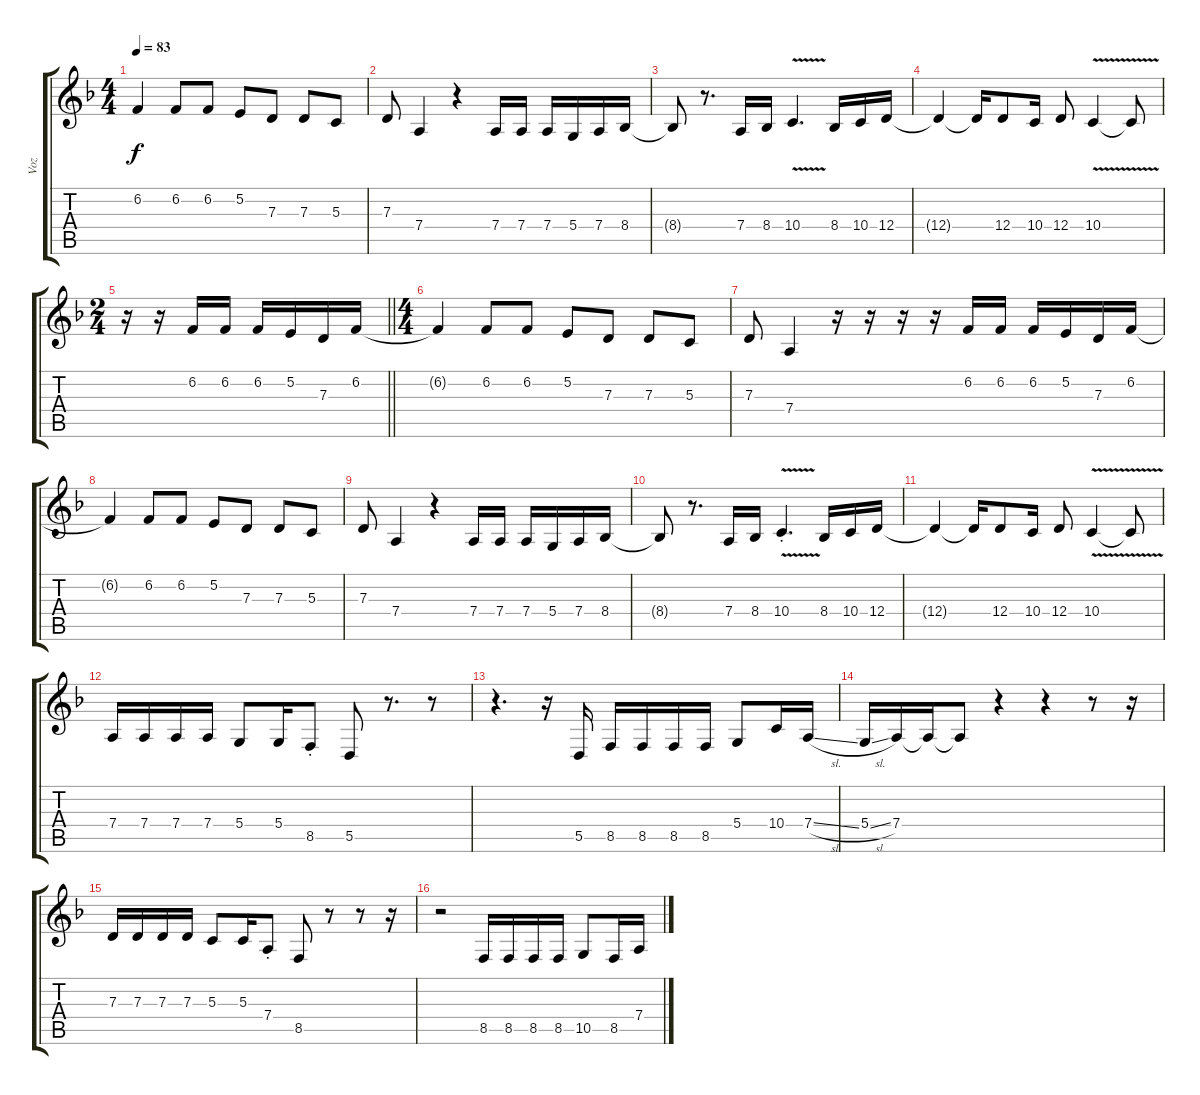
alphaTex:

\track ("Voz" "Voz") {instrument tenorsax}
\staff {score tabs}
\tuning (E4 B3 G3 D3 A2 E2) {hide}
\ts (4 4)
\tempo 83
\clef g2
\ks dminor
6.2{t}.4{dy f} 6.2.8 6.2.8 5.2.8 7.3.8 7.3.8 5.3.8 |
7.3.8 7.4.4 r.4 7.4.16 7.4.16 7.4.16 5.4.16 7.4.16 8.4.16 |
8.4{t}.8 r.8{d} 7.4.16 8.4.16 10.4{v}.4{d} 8.4.16 10.4.16 12.4.16 |
12.4{t}.4 12.4{t}.16 12.4.8 10.4.16 12.4.8 10.4{v}.4 10.4{t}.8 |
\ts (2 4)
\barLineRight lightlight
r.16 r.16 6.2.16 6.2.16 6.2.16 5.2.16 7.3.16 6.2.16 |
\ts (4 4)
6.2{t}.4 6.2.8 6.2.8 5.2.8 7.3.8 7.3.8 5.3.8 |
7.3.8 7.4.4 r.16 r.16 r.16 r.16 6.2.16 6.2.16 6.2.16 5.2.16 7.3.16 6.2.16 |
6.2{t}.4 6.2.8 6.2.8 5.2.8 7.3.8 7.3.8 5.3.8 |
7.3.8 7.4.4 r.4 7.4.16 7.4.16 7.4.16 5.4.16 7.4.16 8.4.16 |
8.4{t}.8 r.8{d} 7.4.16 8.4.16 10.4{v st}.4{d} 8.4.16 10.4.16 12.4.16 |
12.4{t}.4 12.4{t}.16 12.4.8 10.4.16 12.4.8 10.4{v}.4 10.4{t}.8 |
7.4.16 7.4.16 7.4.16 7.4.16 5.4.8 5.4.16 8.5{st}.8 5.5.8 r.8{d} r.8 |
r.4{d} r.16 5.5.16 8.5.16 8.5.16 8.5.16 8.5.16 5.4.8 10.4.16 7.4{sl}.16 |
5.4{sl}.16 7.4.16 7.4{t}.16 7.4{t}.8 r.4 r.4 r.8 r.16 |
7.3.16 7.3.16 7.3.16 7.3.16 5.3.8 5.3.16 7.4{st}.8 8.5.8 r.8 r.8 r.16 |
r.2 8.5.16 8.5.16 8.5.16 8.5.16 10.5.8 8.5.16 7.4.16
